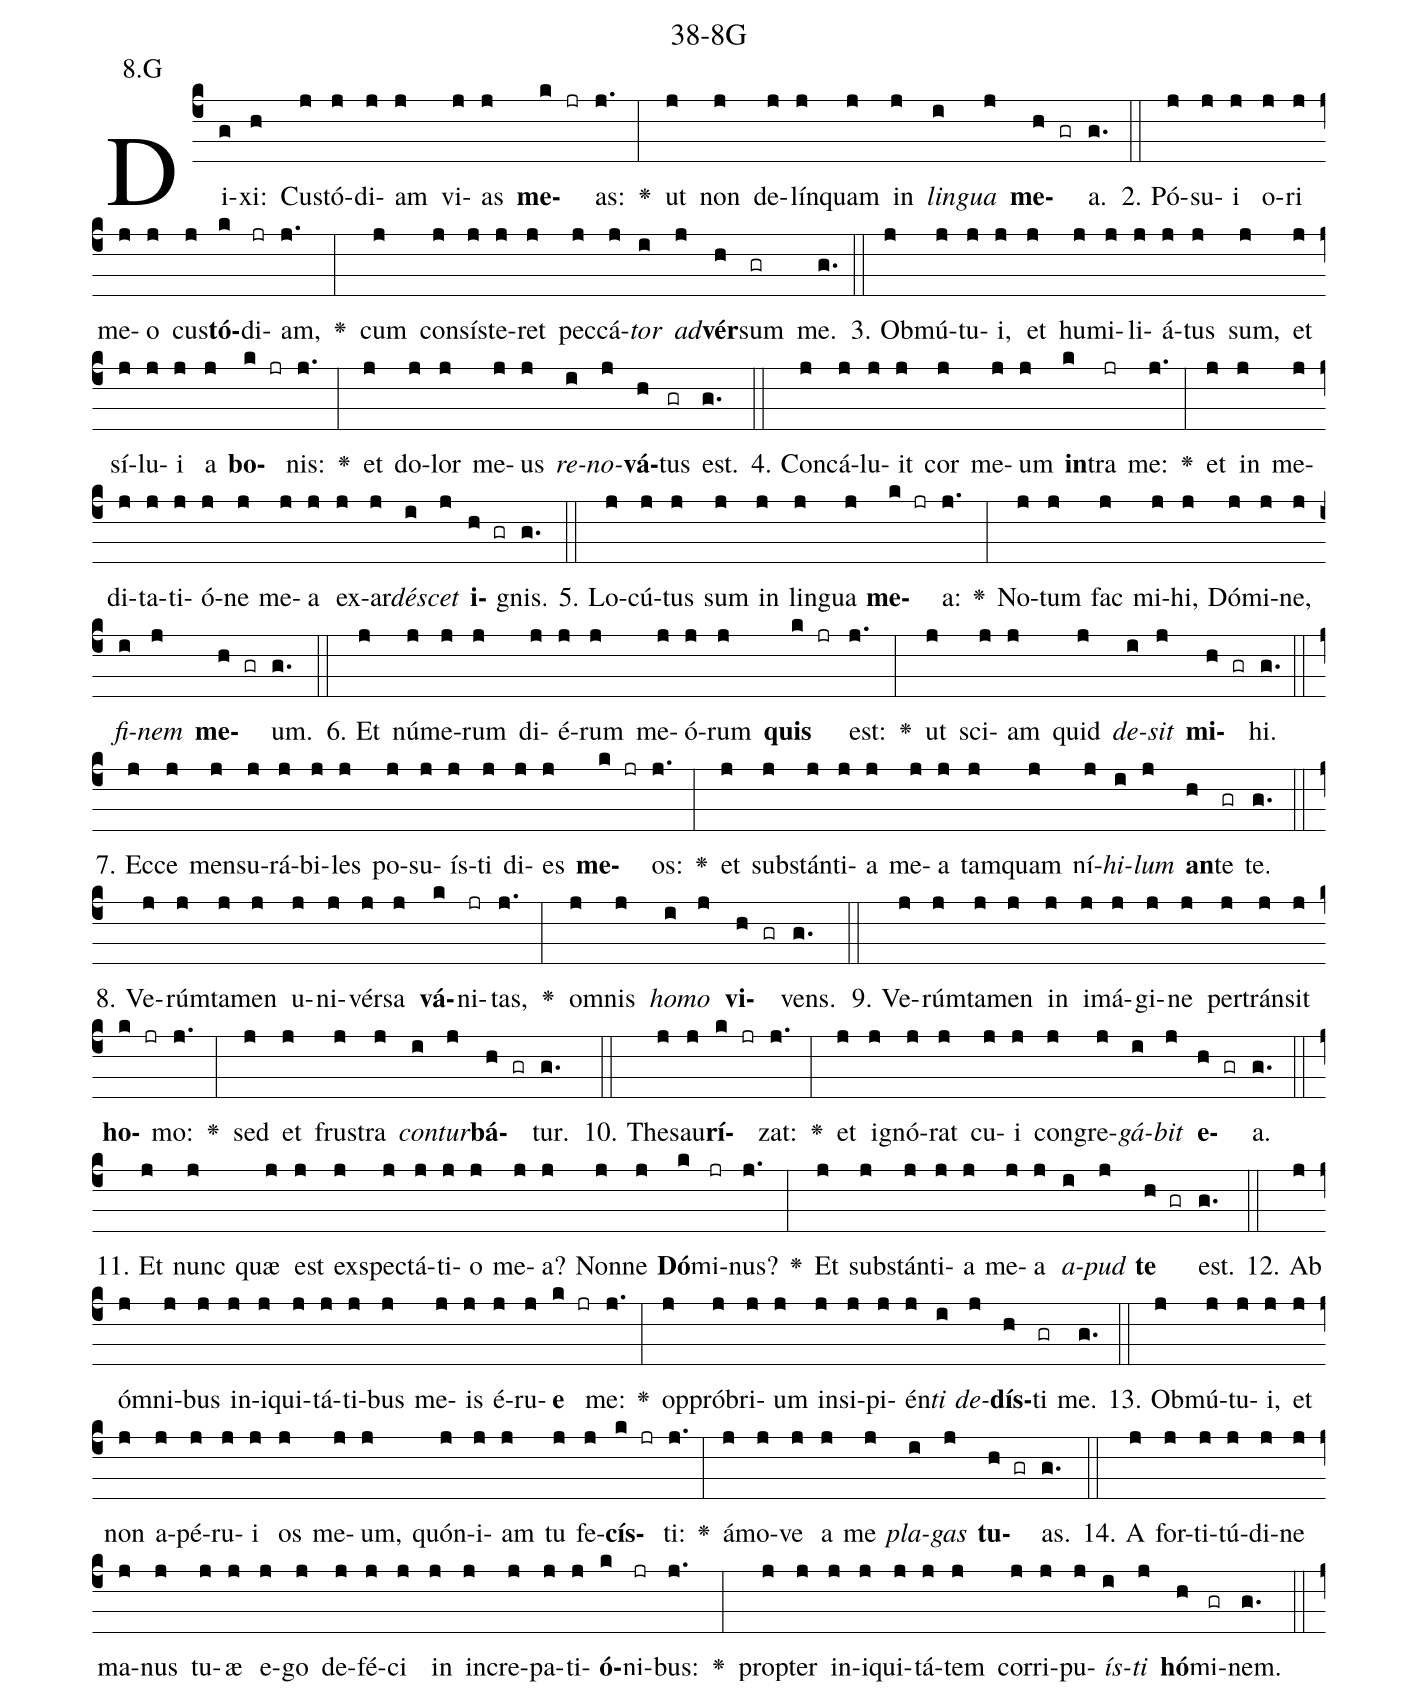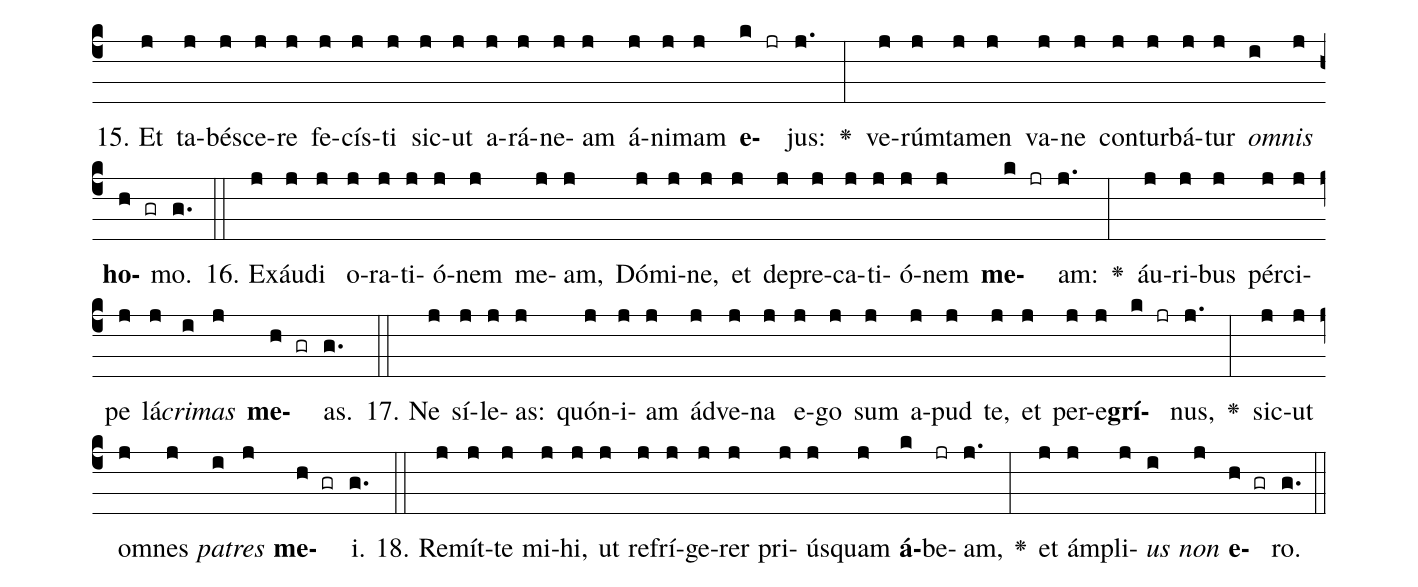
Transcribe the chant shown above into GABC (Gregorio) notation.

name: 38-8G;
annotation: 8.G;
%%
(c4)Di(g)xi:(h) Cus(j)tó(j)di(j)am(j) vi(j)as(j) <b>me</b>(k jr)as:(j.) <v>\greheightstar</v>(:) ut(j) non(j) de(j)lín(j)quam(j) in(j) <i>lin</i>(i)<i>gua</i>(j) <b>me</b>(h gr)a.(g.) (::)
2. Pó(j)su(j)i(j) o(j)ri(j) me(j)o(j) cus(j)<b>tó</b>(k)di(jr)am,(j.) <v>\greheightstar</v>(:) cum(j) con(j)sís(j)te(j)ret(j) pec(j)cá(j)<i>tor</i>(i) <i>ad</i>(j)<b>vér</b>(h)sum(gr) me.(g.) (::)
3. Ob(j)mú(j)tu(j)i,(j) et(j) hu(j)mi(j)li(j)á(j)tus(j) sum,(j) et(j) sí(j)lu(j)i(j) a(j) <b>bo</b>(k jr)nis:(j.) <v>\greheightstar</v>(:) et(j) do(j)lor(j) me(j)us(j) <i>re</i>(i)<i>no</i>(j)<b>vá</b>(h)tus(gr) est.(g.) (::)
4. Con(j)cá(j)lu(j)it(j) cor(j) me(j)um(j) <b>in</b>(k)tra(jr) me:(j.) <v>\greheightstar</v>(:) et(j) in(j) me(j)di(j)ta(j)ti(j)ó(j)ne(j) me(j)a(j) ex(j)ar(j)<i>dé</i>(i)<i>scet</i>(j) <b>i</b>(h gr)gnis.(g.) (::)
5. Lo(j)cú(j)tus(j) sum(j) in(j) lin(j)gua(j) <b>me</b>(k jr)a:(j.) <v>\greheightstar</v>(:) No(j)tum(j) fac(j) mi(j)hi,(j) Dó(j)mi(j)ne,(j) <i>fi</i>(i)<i>nem</i>(j) <b>me</b>(h gr)um.(g.) (::)
6. Et(j) nú(j)me(j)rum(j) di(j)é(j)rum(j) me(j)ó(j)rum(j) <b>quis</b>(k jr) est:(j.) <v>\greheightstar</v>(:) ut(j) sci(j)am(j) quid(j) <i>de</i>(i)<i>sit</i>(j) <b>mi</b>(h gr)hi.(g.) (::)
7. Ec(j)ce(j) men(j)su(j)rá(j)bi(j)les(j) po(j)su(j)ís(j)ti(j) di(j)es(j) <b>me</b>(k jr)os:(j.) <v>\greheightstar</v>(:) et(j) sub(j)stán(j)ti(j)a(j) me(j)a(j) tam(j)quam(j) ní(j)<i>hi</i>(i)<i>lum</i>(j) <b>an</b>(h)te(gr) te.(g.) (::)
8. Ve(j)rúm(j)ta(j)men(j) u(j)ni(j)vér(j)sa(j) <b>vá</b>(k)ni(jr)tas,(j.) <v>\greheightstar</v>(:) om(j)nis(j) <i>ho</i>(i)<i>mo</i>(j) <b>vi</b>(h gr)vens.(g.) (::)
9. Ve(j)rúm(j)ta(j)men(j) in(j) i(j)má(j)gi(j)ne(j) per(j)tráns(j)it(j) <b>ho</b>(k jr)mo:(j.) <v>\greheightstar</v>(:) sed(j) et(j) frus(j)tra(j) <i>con</i>(i)<i>tur</i>(j)<b>bá</b>(h gr)tur.(g.) (::)
10. The(j)sau(j)<b>rí</b>(k jr)zat:(j.) <v>\greheightstar</v>(:) et(j) i(j)gnó(j)rat(j) cu(j)i(j) con(j)gre(j)<i>gá</i>(i)<i>bit</i>(j) <b>e</b>(h gr)a.(g.) (::)
11. Et(j) nunc(j) quæ(j) est(j) ex(j)spec(j)tá(j)ti(j)o(j) me(j)a?(j) Non(j)ne(j) <b>Dó</b>(k)mi(jr)nus?(j.) <v>\greheightstar</v>(:) Et(j) sub(j)stán(j)ti(j)a(j) me(j)a(j) <i>a</i>(i)<i>pud</i>(j) <b>te</b>(h gr) est.(g.) (::)
12. Ab(j) óm(j)ni(j)bus(j) in(j)i(j)qui(j)tá(j)ti(j)bus(j) me(j)is(j) é(j)ru(j)<b>e</b>(k jr) me:(j.) <v>\greheightstar</v>(:) op(j)pró(j)bri(j)um(j) in(j)si(j)pi(j)én(j)<i>ti</i>(i) <i>de</i>(j)<b>dís</b>(h)ti(gr) me.(g.) (::)
13. Ob(j)mú(j)tu(j)i,(j) et(j) non(j) a(j)pé(j)ru(j)i(j) os(j) me(j)um,(j) quón(j)i(j)am(j) tu(j) fe(j)<b>cís</b>(k jr)ti:(j.) <v>\greheightstar</v>(:) á(j)mo(j)ve(j) a(j) me(j) <i>pla</i>(i)<i>gas</i>(j) <b>tu</b>(h gr)as.(g.) (::)
14. A(j) for(j)ti(j)tú(j)di(j)ne(j) ma(j)nus(j) tu(j)æ(j) e(j)go(j) de(j)fé(j)ci(j) in(j) in(j)cre(j)pa(j)ti(j)<b>ó</b>(k)ni(jr)bus:(j.) <v>\greheightstar</v>(:) prop(j)ter(j) in(j)i(j)qui(j)tá(j)tem(j) cor(j)ri(j)pu(j)<i>ís</i>(i)<i>ti</i>(j) <b>hó</b>(h)mi(gr)nem.(g.) (::)
15. Et(j) ta(j)bé(j)sce(j)re(j) fe(j)cís(j)ti(j) sic(j)ut(j) a(j)rá(j)ne(j)am(j) á(j)ni(j)mam(j) <b>e</b>(k jr)jus:(j.) <v>\greheightstar</v>(:) ve(j)rúm(j)ta(j)men(j) va(j)ne(j) con(j)tur(j)bá(j)tur(j) <i>om</i>(i)<i>nis</i>(j) <b>ho</b>(h gr)mo.(g.) (::)
16. Ex(j)áu(j)di(j) o(j)ra(j)ti(j)ó(j)nem(j) me(j)am,(j) Dó(j)mi(j)ne,(j) et(j) de(j)pre(j)ca(j)ti(j)ó(j)nem(j) <b>me</b>(k jr)am:(j.) <v>\greheightstar</v>(:) áu(j)ri(j)bus(j) pér(j)ci(j)pe(j) lá(j)<i>cri</i>(i)<i>mas</i>(j) <b>me</b>(h gr)as.(g.) (::)
17. Ne(j) sí(j)le(j)as:(j) quón(j)i(j)am(j) ád(j)ve(j)na(j) e(j)go(j) sum(j) a(j)pud(j) te,(j) et(j) per(j)e(j)<b>grí</b>(k jr)nus,(j.) <v>\greheightstar</v>(:) sic(j)ut(j) om(j)nes(j) <i>pa</i>(i)<i>tres</i>(j) <b>me</b>(h gr)i.(g.) (::)
18. Re(j)mít(j)te(j) mi(j)hi,(j) ut(j) re(j)frí(j)ge(j)rer(j) pri(j)ús(j)quam(j) <b>á</b>(k)be(jr)am,(j.) <v>\greheightstar</v>(:) et(j) ám(j)pli(j)<i>us</i>(i) <i>non</i>(j) <b>e</b>(h gr)ro.(g.) (::)
